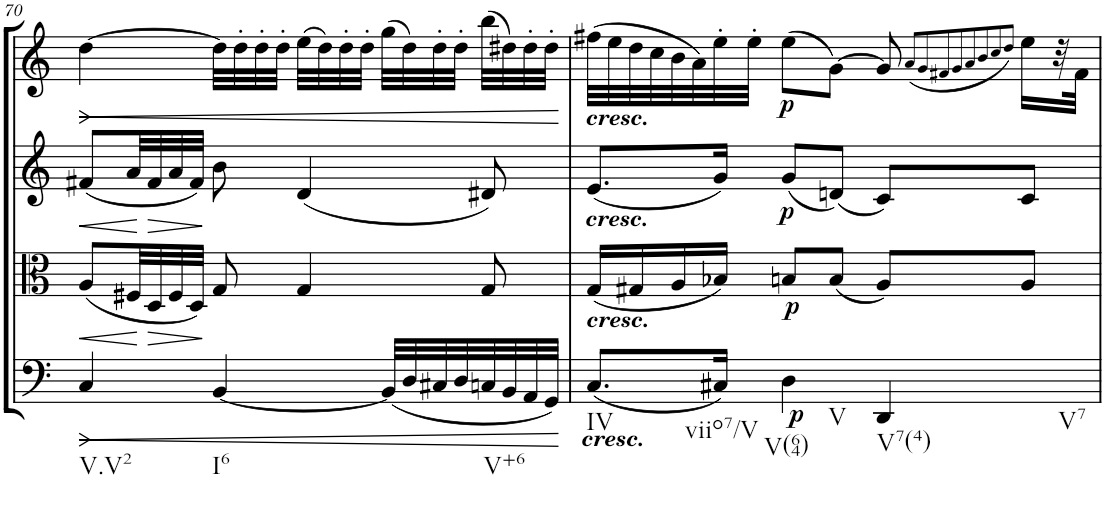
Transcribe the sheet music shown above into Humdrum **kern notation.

**kern	**dynam	**kern	**dynam	**kern	**dynam	**kern	**dynam
*part4	*part4	*part3	*part3	*part2	*part2	*part1	*part1
*staff4	*staff4	*staff3	*staff3	*staff2	*staff2	*staff1	*staff1
*I"Cello	*	*I"Viola	*	*I"2nd Violin	*	*I"1st Violin	*
*	*	*I'Vla	*	*I'Vln	*	*I'Vln	*
!!LO:PB:g=z
*clefG2	*	*clefC3	*	*clefG2	*	*clefG2	*
*k[]	*	*k[]	*	*k[]	*	*k[]	*
*C:	*	*C:	*	*C:	*	*C:	*
*M3/4	*	*M3/4	*	*M3/4	*	*M3/4	*
=70	=70	=70	=70	=70	=70	=70	=70
!LO:TX:b:t=V.V2	!	!	!	!	!	!	!
!	!LO:HP:b	!	!LO:HP:b	!	!LO:HP:b	!	!LO:HP:b
4C/	<	(8A/L	<	(8f#X/L	<	[4dd\	<
.	.	32F#X/LL	.	32a/LL	.	.	.
!	!	!	!LO:HP:n=1:b	!	!LO:HP:n=1:b	!	!
.	.	32D/	[ >	32f#/	[ >	.	.
.	.	32F#/	.	32a/	.	.	.
.	.	32D/JJJ)	.	32f#/JJJ)	.	.	.
!LO:TX:b:t=I6	!	!	!	!	!	!	!
!	!LO:HP:b	!	!	!	!	!	!LO:HP:b
[4BB/	>	8G/	]	8b\	]	32dd\LLL]	>
.	.	.	.	.	.	32dd'\	.
.	.	.	.	.	.	32dd'\	.
.	.	.	.	.	.	32dd'\JJJ	.
.	.	4G/	.	(4d/	.	(32ee\LLL	.
.	.	.	.	.	.	32dd\)	.
.	.	.	.	.	.	32dd'\	.
.	.	.	.	.	.	32dd'\JJJ	.
(32BB/LLL]	.	.	.	.	.	(32gg\LLL	.
32D/	.	.	.	.	.	32dd\)	.
32C#X/	.	.	.	.	.	32dd'\	.
32D/	.	.	.	.	.	32dd'\JJJ	.
!LO:TX:b:t=V+6	!	!	!	!	!	!	!
32Cn/	.	8G/	.	8d#X/)	.	(32bb\LLL	.
32BB/	.	.	.	.	.	32dd#X\)	.
32AA/	.	.	.	.	.	32dd#'\	.
32GG/JJJ)	.	.	.	.	.	32dd#'\JJJ	.
.	[ ]	.	.	.	.	.	[ ]
=71	=71	=71	=71	=71	=71	=71	=71
!	!	!	!	!	!	!LO:TX:b:Bi:t=cresc.	!
!	!	!	!	!LO:TX:b:Bi:t=cresc.	!	!	!
!	!	!LO:TX:b:Bi:t=cresc.	!	!	!	!	!
!LO:TX:b:Bi:t=cresc.	!	!	!	!	!	!	!
!LO:TX:b:t=IV	!	!	!	!	!	!	!
(8.C/L	.	(16G/LL	.	(8.e/L	.	(32ff#X\LLL	.
.	.	.	.	.	.	32ee\	.
.	.	16G#X/	.	.	.	32dd\	.
.	.	.	.	.	.	32cc\	.
.	.	16A/	.	.	.	32b\	.
.	.	.	.	.	.	32a\)	.
!LO:TX:b:t=viio7/V	!	!	!	!	!	!	!
16C#X/Jk)	.	16B-X/JJ)	.	16g/Jk)	.	32ee'\	.
.	.	.	.	.	.	32ee'\JJJ	.
!LO:TX:b:t=V(64)	!	!	!	!	!	!	!
!LO:TX:b:t=V	!	!	!	!	!	!	!
!	!LO:DY:b	!	!LO:DY:b	!	!LO:DY:b	!	!LO:DY:b
4D\	p	8Bn/L	p	(8g/L	p	(8ee\L	p
.	.	(8B/J	.	(8dn/J)	.	[8g\J)	.
!LO:TX:b:t=V7(4)	!	!	!	!	!	!	!
!LO:TX:b:t=V7	!	!	!	!	!	!	!
4DD/	.	8A/L)	.	8c/L)	.	8g/]	.
.	.	.	.	.	.	(8qa/L	.
.	.	.	.	.	.	8qg/	.
.	.	.	.	.	.	8qf#X/	.
.	.	.	.	.	.	8qg/	.
.	.	.	.	.	.	8qa/	.
.	.	.	.	.	.	8qb/	.
.	.	.	.	.	.	8qcc/	.
.	.	.	.	.	.	8qdd/J)	.
.	.	8A/J	.	8c/J	.	16ee\LL	.
.	.	.	.	.	.	32r	.
.	.	.	.	.	.	32f#\JJJ	.
=	=	=	=	=	=	=	=
*-	*-	*-	*-	*-	*-	*-	*-
